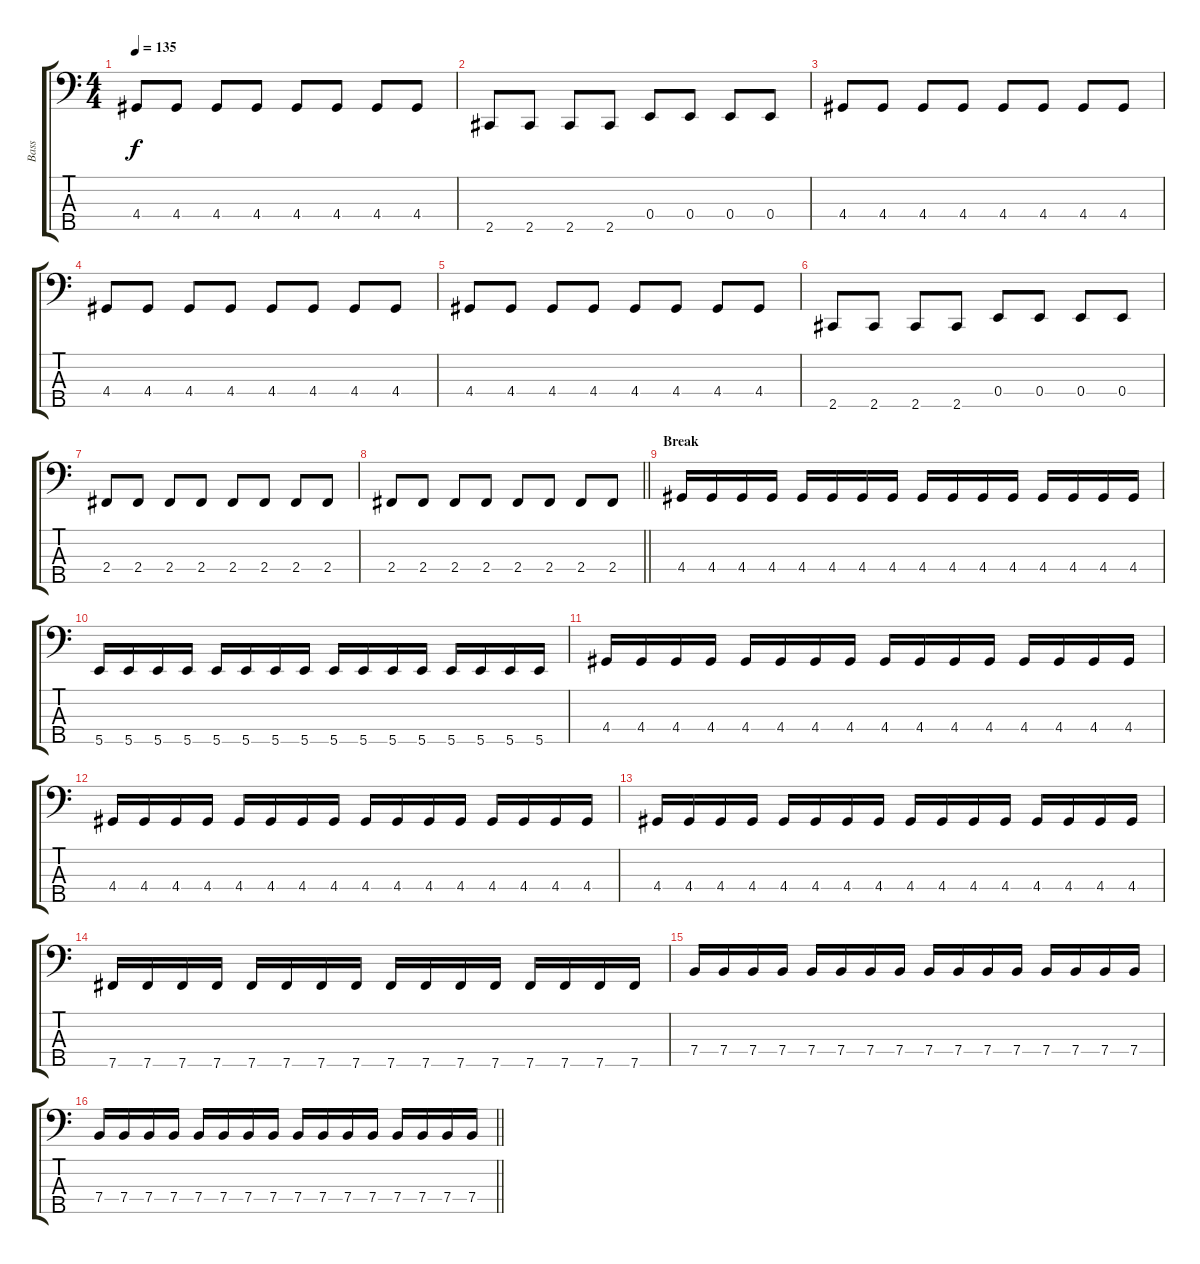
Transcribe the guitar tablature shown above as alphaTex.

\track ("Bass" "Bass") {instrument electricbassfinger}
\staff {score tabs}
\tuning (G2 D2 A1 E1 B0) {hide}
\ts (4 4)
\section ("" "")
\tempo 135
\clef f4
\ks c
4.4.8{dy f} 4.4.8 4.4.8 4.4.8 4.4.8 4.4.8 4.4.8 4.4.8 |
2.5.8 2.5.8 2.5.8 2.5.8 0.4.8 0.4.8 0.4.8 0.4.8 |
4.4.8 4.4.8 4.4.8 4.4.8 4.4.8 4.4.8 4.4.8 4.4.8 |
4.4.8 4.4.8 4.4.8 4.4.8 4.4.8 4.4.8 4.4.8 4.4.8 |
4.4.8 4.4.8 4.4.8 4.4.8 4.4.8 4.4.8 4.4.8 4.4.8 |
2.5.8 2.5.8 2.5.8 2.5.8 0.4.8 0.4.8 0.4.8 0.4.8 |
2.4.8 2.4.8 2.4.8 2.4.8 2.4.8 2.4.8 2.4.8 2.4.8 |
\barLineRight lightlight
2.4.8 2.4.8 2.4.8 2.4.8 2.4.8 2.4.8 2.4.8 2.4.8 |
\section ("" "Break")
4.4.16 4.4.16 4.4.16 4.4.16 4.4.16 4.4.16 4.4.16 4.4.16 4.4.16 4.4.16 4.4.16 4.4.16 4.4.16 4.4.16 4.4.16 4.4.16 |
5.5.16 5.5.16 5.5.16 5.5.16 5.5.16 5.5.16 5.5.16 5.5.16 5.5.16 5.5.16 5.5.16 5.5.16 5.5.16 5.5.16 5.5.16 5.5.16 |
4.4.16 4.4.16 4.4.16 4.4.16 4.4.16 4.4.16 4.4.16 4.4.16 4.4.16 4.4.16 4.4.16 4.4.16 4.4.16 4.4.16 4.4.16 4.4.16 |
4.4.16 4.4.16 4.4.16 4.4.16 4.4.16 4.4.16 4.4.16 4.4.16 4.4.16 4.4.16 4.4.16 4.4.16 4.4.16 4.4.16 4.4.16 4.4.16 |
4.4.16 4.4.16 4.4.16 4.4.16 4.4.16 4.4.16 4.4.16 4.4.16 4.4.16 4.4.16 4.4.16 4.4.16 4.4.16 4.4.16 4.4.16 4.4.16 |
7.5.16 7.5.16 7.5.16 7.5.16 7.5.16 7.5.16 7.5.16 7.5.16 7.5.16 7.5.16 7.5.16 7.5.16 7.5.16 7.5.16 7.5.16 7.5.16 |
7.4.16 7.4.16 7.4.16 7.4.16 7.4.16 7.4.16 7.4.16 7.4.16 7.4.16 7.4.16 7.4.16 7.4.16 7.4.16 7.4.16 7.4.16 7.4.16 |
\barLineRight lightlight
7.4.16 7.4.16 7.4.16 7.4.16 7.4.16 7.4.16 7.4.16 7.4.16 7.4.16 7.4.16 7.4.16 7.4.16 7.4.16 7.4.16 7.4.16 7.4.16
